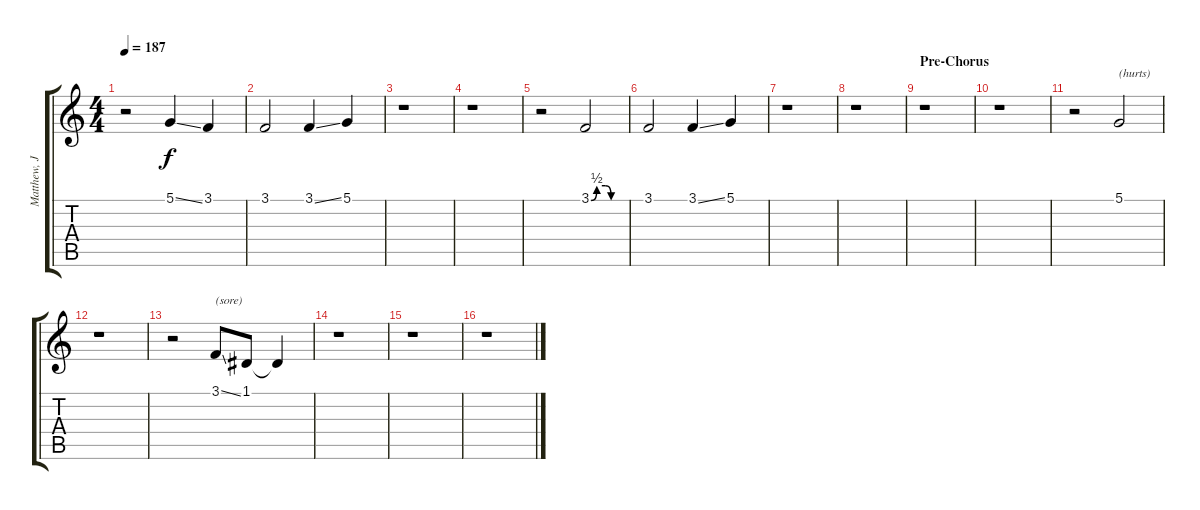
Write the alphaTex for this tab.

\track ("Matthew, Jason - Backing Vocals" "Matthew, J") {instrument oboe}
\staff {score tabs}
\tuning (D4 A3 F3 C3 G2 C2) {hide}
\ts (4 4)
\tempo 187
\clef g2
\ks c
r.2{dy f} 5.1{ss}.4 3.1.4 |
3.1.2 3.1{ss}.4 5.1.4 |
r.1 |
r.1 |
r.2 3.1{be (custom 0 0 10 2 25 2 35 0 60 0)}.2 |
3.1.2 3.1{ss}.4 5.1.4 |
r.1 |
r.1 |
\section ("" "Pre-Chorus")
r.1 |
r.1 |
r.2 5.1.2{txt "(hurts)"} |
r.1 |
r.2 3.1{ss}.8{txt "(sore)"} 1.1.8 1.1{t}.4 |
r.1 |
r.1 |
r.1
